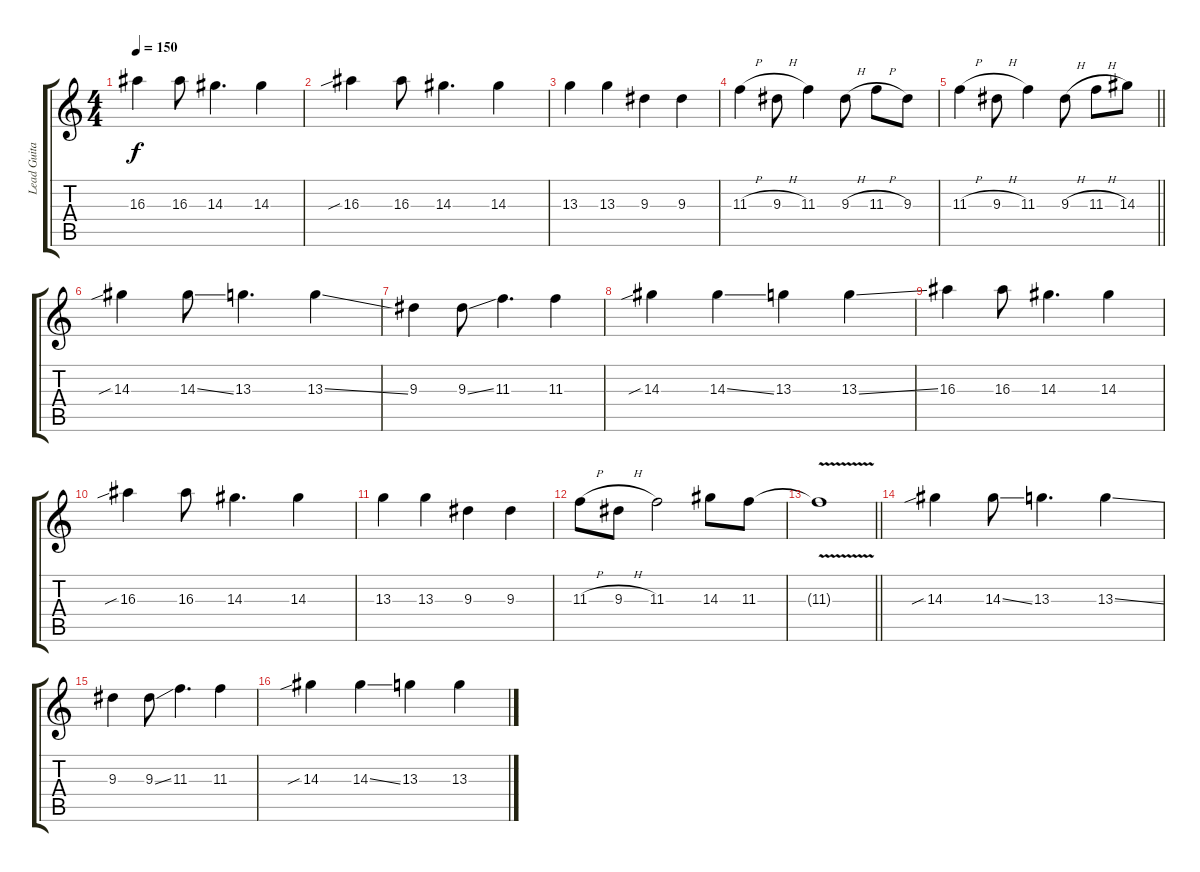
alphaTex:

\track ("Lead Guitar 1" "Lead Guita") {instrument distortionguitar}
\staff {score tabs}
\tuning (Eb4 Bb3 Gb3 Db3 Ab2 Eb2) {hide}
\ts (4 4)
\tempo 150
\clef g2
\ks c
16.3.4{dy f} 16.3.8 14.3.4{d} 14.3.4 |
16.3{sib}.4 16.3.8 14.3.4{d} 14.3.4 |
13.3.4 13.3.4 9.3.4 9.3.4 |
11.3{h}.4 9.3{h}.8 11.3.4 9.3{h}.8 11.3{h}.8 9.3.8 |
\barLineRight lightlight
11.3{h}.4 9.3{h}.8 11.3.4 9.3{h}.8 11.3{h}.8 14.3.8 |
14.3{sib}.4 14.3{ss}.8 13.3.4{d} 13.3{ss}.4 |
9.3.4 9.3{ss}.8 11.3.4{d} 11.3.4 |
14.3{sib}.4 14.3{ss}.4 13.3.4 13.3{ss}.4 |
16.3.4 16.3.8 14.3.4{d} 14.3.4 |
16.3{sib}.4 16.3.8 14.3.4{d} 14.3.4 |
13.3.4 13.3.4 9.3.4 9.3.4 |
11.3{h}.8 9.3{h}.8 11.3.2 14.3.8 11.3.8 |
\barLineRight lightlight
11.3{v t}.1 |
14.3{sib}.4 14.3{ss}.8 13.3.4{d} 13.3{ss}.4 |
9.3.4 9.3{ss}.8 11.3.4{d} 11.3.4 |
14.3{sib}.4 14.3{ss}.4 13.3.4 13.3{ss}.4
